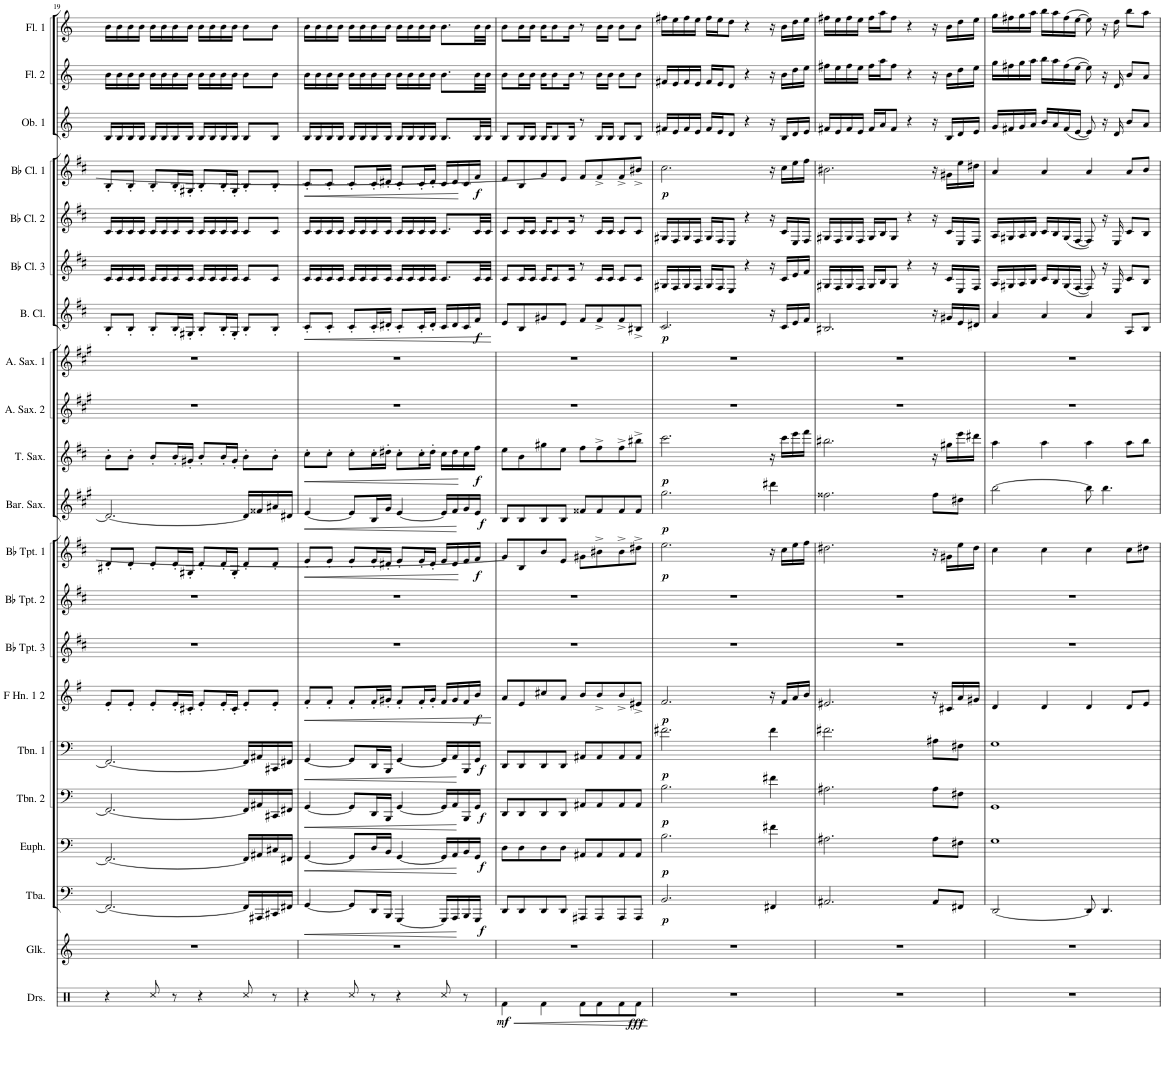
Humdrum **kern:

**kern	**dynam	**kern	**kern	**dynam	**kern	**dynam	**kern	**dynam	**kern	**dynam	**kern	**dynam	**kern	**kern	**kern	**dynam	**kern	**dynam	**kern	**dynam	**kern	**kern	**kern	**dynam	**kern	**kern	**kern	**dynam	**kern	**kern	**kern
*part21	*part21	*part20	*part19	*part19	*part18	*part18	*part17	*part17	*part16	*part16	*part15	*part15	*part14	*part13	*part12	*part12	*part11	*part11	*part10	*part10	*part9	*part8	*part7	*part7	*part6	*part5	*part4	*part4	*part3	*part2	*part1
*staff21	*staff21	*staff20	*staff19	*staff19	*staff18	*staff18	*staff17	*staff17	*staff16	*staff16	*staff15	*staff15	*staff14	*staff13	*staff12	*staff12	*staff11	*staff11	*staff10	*staff10	*staff9	*staff8	*staff7	*staff7	*staff6	*staff5	*staff4	*staff4	*staff3	*staff2	*staff1
*I"Drumset	*	*I"Glockenspiel	*I"Tuba	*	*I"Euphonium	*	*I"Trombone 2	*	*I"Trombone 1	*	*I"F Horn 1 &amp; 2	*	*I"Bb Trumpet 3	*I"Bb Trumpet 2	*I"Bb Trumpet 1	*	*I"Baritone Saxophone	*	*I"Tenor Saxophone	*	*I"Alto Saxophone 2	*I"Alto Saxophone 1	*I"Bass Clarinet	*	*I"Bb Clarinet 3	*I"Bb Clarinet 2	*I"Bb Clarinet 1	*	*I"Oboe 1	*I"Flute 2	*I"Flute 1
*I'Drs.	*	*I'Glk.	*I'Tba.	*	*I'Euph.	*	*I'Tbn. 2	*	*I'Tbn. 1	*	*I'F Hn. 1 2	*	*I'Bb Tpt. 3	*I'Bb Tpt. 2	*I'Bb Tpt. 1	*	*I'Bar. Sax.	*	*I'T. Sax.	*	*I'A. Sax. 2	*I'A. Sax. 1	*I'B. Cl.	*	*I'Bb Cl. 3	*I'Bb Cl. 2	*I'Bb Cl. 1	*	*I'Ob. 1	*I'Fl. 2	*I'Fl. 1
!!LO:PB:g=z
*clefX	*	*clefG2	*clefF4	*	*clefF4	*	*clefF4	*	*clefF4	*	*clefG2	*	*clefG2	*clefG2	*clefG2	*	*clefG2	*	*clefG2	*	*clefG2	*clefG2	*clefG2	*	*clefG2	*clefG2	*clefG2	*	*clefG2	*clefG2	*clefG2
*	*	*Trd-14c-24	*	*	*	*	*	*	*	*	*Trd4c7	*	*Trd1c2	*Trd1c2	*Trd1c2	*	*Trd12c21	*	*Trd8c14	*	*Trd5c9	*Trd5c9	*Trd8c14	*	*Trd1c2	*Trd1c2	*Trd1c2	*	*	*	*
*k[]	*	*k[]	*k[]	*	*k[]	*	*k[]	*	*k[]	*	*k[f#]	*	*k[f#c#]	*k[f#c#]	*k[f#c#]	*	*k[f#c#g#]	*	*k[f#c#]	*	*k[f#c#g#]	*k[f#c#g#]	*k[f#c#]	*	*k[f#c#]	*k[f#c#]	*k[f#c#]	*	*k[]	*k[]	*k[]
*M4/4	*	*M4/4	*M4/4	*	*M4/4	*	*M4/4	*	*M4/4	*	*M4/4	*	*M4/4	*M4/4	*M4/4	*	*M4/4	*	*M4/4	*	*M4/4	*M4/4	*M4/4	*	*M4/4	*M4/4	*M4/4	*	*M4/4	*M4/4	*M4/4
=19	=19	=19	=19	=19	=19	=19	=19	=19	=19	=19	=19	=19	=19	=19	=19	=19	=19	=19	=19	=19	=19	=19	=19	=19	=19	=19	=19	=19	=19	=19	=19
4r	.	1r	2.FF#/_	.	2.FF#/_	.	2.FF#/_	.	2.FF#/_	.	8e'/L	.	1r	1r	8d#X'/L	.	2.d#/_	.	8b'\L	.	1r	1r	8B'/L	.	16c#/LL	16c#/LL	8B'/L	.	16B/LL	16b\LL	16b\LL
.	.	.	.	.	.	.	.	.	.	.	.	.	.	.	.	.	.	.	.	.	.	.	.	.	16c#/	16c#/	.	.	16B/	16b\	16b\
.	.	.	.	.	.	.	.	.	.	.	8e'/J	.	.	.	8d#'/J	.	.	.	8b'\J	.	.	.	8B'/J	.	16c#/	16c#/	8B'/J	.	16B/	16b\	16b\
.	.	.	.	.	.	.	.	.	.	.	.	.	.	.	.	.	.	.	.	.	.	.	.	.	16c#/JJ	16c#/JJ	.	.	16B/JJ	16b\JJ	16b\JJ
8Rcc/	.	.	.	.	.	.	.	.	.	.	8e'/L	.	.	.	8d#'/L	.	.	.	8b'/L	.	.	.	8B'/L	.	16c#/LL	16c#/LL	8B'/L	.	16B/LL	16b\LL	16b\LL
.	.	.	.	.	.	.	.	.	.	.	.	.	.	.	.	.	.	.	.	.	.	.	.	.	16c#/	16c#/	.	.	16B/	16b\	16b\
8r	.	.	.	.	.	.	.	.	.	.	16e'/L	.	.	.	16d#'/L	.	.	.	16b'/L	.	.	.	16B'/L	.	16c#/	16c#/	16B'/L	.	16B/	16b\	16b\
.	.	.	.	.	.	.	.	.	.	.	16c#X'/JJ	.	.	.	16G#X'/JJ	.	.	.	16g#X'/JJ	.	.	.	16G#X'/JJ	.	16c#/JJ	16c#/JJ	16G#X'/JJ	.	16B/JJ	16b\JJ	16b\JJ
4r	.	.	.	.	.	.	.	.	.	.	8e'/L	.	.	.	8d#'/L	.	.	.	8b'/L	.	.	.	8B'/L	.	16c#/LL	16c#/LL	8B'/L	.	16B/LL	16b\LL	16b\LL
.	.	.	.	.	.	.	.	.	.	.	.	.	.	.	.	.	.	.	.	.	.	.	.	.	16c#/	16c#/	.	.	16B/	16b\	16b\
.	.	.	.	.	.	.	.	.	.	.	16e'/L	.	.	.	16d#'/L	.	.	.	16b'/L	.	.	.	16B'/L	.	16c#/	16c#/	16B'/L	.	16B/	16b\	16b\
.	.	.	.	.	.	.	.	.	.	.	16c#'/JJ	.	.	.	16G#'/JJ	.	.	.	16g#'/JJ	.	.	.	16G#'/JJ	.	16c#/JJ	16c#/JJ	16G#'/JJ	.	16B/JJ	16b\JJ	16b\JJ
8Rcc/	.	.	16FF#/LL]	.	16FF#/LL]	.	16FF#/LL]	.	16FF#/LL]	.	8e'/L	.	.	.	8d#'/L	.	16d#/LL]	.	8b'\L	.	.	.	8B'/L	.	8c#/L	8c#/L	8B'/L	.	8B/L	8b\L	8b\L
.	.	.	16AAA#X/	.	16AA#X/	.	16AA#X/	.	16AA#X/	.	.	.	.	.	.	.	16f##X/	.	.	.	.	.	.	.	.	.	.	.	.	.	.
8r	.	.	16CC#X/	.	16C#X/	.	16CC#X/	.	16CC#X/	.	8e'/J	.	.	.	8d#'/J	.	16a#X/	.	8b'\J	.	.	.	8B'/J	.	8c#/J	8c#/J	8B'/J	.	8B/J	8b\J	8b\J
.	.	.	16FF#X/JJ	.	16FF#X/JJ	.	16FF#X/JJ	.	16FF#X/JJ	.	.	.	.	.	.	.	16d#X/JJ	.	.	.	.	.	.	.	.	.	.	.	.	.	.
=20	=20	=20	=20	=20	=20	=20	=20	=20	=20	=20	=20	=20	=20	=20	=20	=20	=20	=20	=20	=20	=20	=20	=20	=20	=20	=20	=20	=20	=20	=20	=20
!	!	!	!	!LO:HP:b	!	!LO:HP:b	!	!LO:HP:b	!	!LO:HP:b	!	!LO:HP:b	!	!	!	!LO:HP:b	!	!LO:HP:b	!	!LO:HP:b	!	!	!	!LO:HP:b	!	!	!	!LO:HP:b	!	!	!
4r	.	1r	[4GG/	<	[4GG/	<	[4GG/	<	[4GG/	<	8f#'/L	<	1r	1r	8e'/L	<	[4e/	<	8cc#'\L	<	1r	1r	8c#'/L	<	16c#/LL	16c#/LL	8c#'/L	<	16B/LL	16b\LL	16b\LL
.	.	.	.	.	.	.	.	.	.	.	.	.	.	.	.	.	.	.	.	.	.	.	.	.	16c#/	16c#/	.	.	16B/	16b\	16b\
.	.	.	.	.	.	.	.	.	.	.	8f#'/J	.	.	.	8e'/J	.	.	.	8cc#'\J	.	.	.	8c#'/J	.	16c#/	16c#/	8c#'/J	.	16B/	16b\	16b\
.	.	.	.	.	.	.	.	.	.	.	.	.	.	.	.	.	.	.	.	.	.	.	.	.	16c#/JJ	16c#/JJ	.	.	16B/JJ	16b\JJ	16b\JJ
8Rcc/	.	.	8GG/L]	.	8GG/L]	.	8GG/L]	.	8GG/L]	.	8f#'/L	.	.	.	8e'/L	.	8e/L]	.	8cc#'\L	.	.	.	8c#'/L	.	16c#/LL	16c#/LL	8c#'/L	.	16B/LL	16b\LL	16b\LL
.	.	.	.	.	.	.	.	.	.	.	.	.	.	.	.	.	.	.	.	.	.	.	.	.	16c#/	16c#/	.	.	16B/	16b\	16b\
8r	.	.	16DD/L	.	16D/L	.	16DD/L	.	16DD/L	.	16f#'/L	.	.	.	16e'/L	.	16B/L	.	16cc#'\L	.	.	.	16c#'/L	.	16c#/	16c#/	16c#'/L	.	16B/	16b\	16b\
.	.	.	16BBB/JJ	.	16BB/JJ	.	16BBB/JJ	.	16BBB/JJ	.	16g#X'/JJ	.	.	.	16d#X'/JJ	.	16g#/JJ	.	16dd#X'\JJ	.	.	.	16d#X'/JJ	.	16c#/JJ	16c#/JJ	16d#X'/JJ	.	16B/JJ	16b\JJ	16b\JJ
4r	.	.	[4GGG/	.	[4GG/	.	[4GG/	.	[4GG/	.	8f#'/L	.	.	.	8e'/L	.	[4e/	.	8cc#'\L	.	.	.	8c#'/L	.	16c#/LL	16c#/LL	8c#'/L	.	16B/LL	16b\LL	16b\LL
.	.	.	.	.	.	.	.	.	.	.	.	.	.	.	.	.	.	.	.	.	.	.	.	.	16c#/	16c#/	.	.	16B/	16b\	16b\
.	.	.	.	.	.	.	.	.	.	.	16f#'/L	.	.	.	16e'/L	.	.	.	16cc#'\L	.	.	.	16c#'/L	.	16c#/	16c#/	16c#'/L	.	16B/	16b\	16b\
.	.	.	.	.	.	.	.	.	.	.	16g#'/JJ	.	.	.	16d#'/JJ	.	.	.	16dd#'\JJ	.	.	.	16d#'/JJ	.	16c#/JJ	16c#/JJ	16d#'/JJ	.	16B/JJ	16b\JJ	16b\JJ
8Rcc/	.	.	16GGG/LL]	.	16GG/LL]	.	16GG/LL]	.	16GG/LL]	.	16f#/LL	.	.	.	16e/LL	.	16e/LL]	.	16cc#\LL	.	.	.	16c#/LL	.	8.c#/L	8.c#/L	16c#/LL	.	8.B/L	8.b\L	8.b\L
.	.	.	16AAA/	.	16AA/	.	16AA/	.	16AA/	.	16g#/	.	.	.	16d#/	.	16f#/	.	16dd#\	.	.	.	16d#/	.	.	.	16d#/	.	.	.	.
8r	.	.	16BBB/	.	16BB/	.	16BBB/	.	16BBB/	.	16f#/	.	.	.	16e/	.	16g#/	.	16cc#\	.	.	.	16c#/	.	.	.	16c#/	.	.	.	.
!	!	!	!	!LO:DY:b	!	!LO:DY:b	!	!LO:DY:b	!	!LO:DY:b	!	!LO:DY:b	!	!	!	!LO:DY:b	!	!LO:DY:b	!	!LO:DY:b	!	!	!	!LO:DY:b	!	!	!	!LO:DY:b	!	!	!
.	.	.	16GGG/JJ	f	16GG/JJ	f	16GG/JJ	f	16GG/JJ	f	16b/JJ	f	.	.	16f#/JJ	f	16e/JJ	f	16ff#\JJ	f	.	.	16f#/JJ	f	32c#/LL	32c#/LL	16f#/JJ	f	32B/LL	32b\LL	32b\LL
.	.	.	.	.	.	.	.	.	.	.	.	.	.	.	.	.	.	.	.	.	.	.	.	.	32c#/JJJ	32c#/JJJ	.	.	32B/JJJ	32b\JJJ	32b\JJJ
.	.	.	.	[	.	[	.	[	.	[	.	[	.	.	.	[	.	[	.	[	.	.	.	[	.	.	.	[	.	.	.
=21	=21	=21	=21	=21	=21	=21	=21	=21	=21	=21	=21	=21	=21	=21	=21	=21	=21	=21	=21	=21	=21	=21	=21	=21	=21	=21	=21	=21	=21	=21	=21
!	!LO:HP:b	!	!	!	!	!	!	!	!	!	!	!	!	!	!	!	!	!	!	!	!	!	!	!	!	!	!	!	!	!	!
!	!LO:DY:n=1:b	!	!	!	!	!	!	!	!	!	!	!	!	!	!	!	!	!	!	!	!	!	!	!	!	!	!	!	!	!	!
4Rf\	< mf	1r	8DD/L	.	8D\L	.	8DD/L	.	8DD/L	.	8a/L	.	1r	1r	8g#/L]	.	8B/L	.	8ee\L	.	1r	1r	8e/L	.	8c#/L	8c#/L	8e/L	.	8B/L	8b\L	8b\L
.	.	.	8DD/	.	8D\	.	8DD/	.	8DD/	.	8e/	.	.	.	8B/	.	8B/	.	8b\	.	.	.	8B/	.	16c#/L	16c#/L	8B/	.	16B/L	16b\L	16b\L
.	.	.	.	.	.	.	.	.	.	.	.	.	.	.	.	.	.	.	.	.	.	.	.	.	16c#/JJ	16c#/JJ	.	.	16B/JJ	16b\JJ	16b\JJ
4Rf\	.	.	8DD/	.	8D\	.	8DD/	.	8DD/	.	8cc#X/	.	.	.	8b/	.	8B/	.	8gg#X\	.	.	.	8g#X/	.	16c#/KL	16c#/KL	8g#/]	.	16B/KL	16b\KL	16b\KL
.	.	.	.	.	.	.	.	.	.	.	.	.	.	.	.	.	.	.	.	.	.	.	.	.	8c#/	8c#/	.	.	8B/	8b\	8b\
.	.	.	8DD/J	.	8D\J	.	8DD/J	.	8DD/J	.	8a/J	.	.	.	8e/J	.	8B/J	.	8ee\J	.	.	.	8e/J	.	.	.	8e/J	.	.	.	.
.	.	.	.	.	.	.	.	.	.	.	.	.	.	.	.	.	.	.	.	.	.	.	.	.	16c#/Jk	16c#/Jk	.	.	16B/Jk	16b\Jk	16b\Jk
8Rf\L	.	.	8AAA#X/L	.	8AA#X/L	.	8AA#X/L	.	8AA#X/L	.	8b/L	.	.	.	8g#X\L	.	8f##X/L	.	8ff#\L	.	.	.	8f#/L	.	8r	8r	8f#/L	.	8r	8r	8r
8Rf\	.	.	8AAA#/	.	8AA#/	.	8AA#/	.	8AA#/	.	8b^/	.	.	.	8b#X^\	.	8f##/	.	8ff#^\	.	.	.	8f#^/	.	16c#/LL	16c#/LL	8f#^/	.	16B/LL	16b\LL	16b\LL
.	.	.	.	.	.	.	.	.	.	.	.	.	.	.	.	.	.	.	.	.	.	.	.	.	16c#/JJ	16c#/JJ	.	.	16B/JJ	16b\JJ	16b\JJ
8Rf\	.	.	8AAA#/	.	8AA#/	.	8AA#/	.	8AA#/	.	8b^/	.	.	.	8b#^\	.	8f##/	.	8ff#^\	.	.	.	8f#^/	.	8c#/L	8c#/L	8f#^/	.	8B/L	8b\L	8b\L
!	!LO:DY:n=2:b	!	!	!	!	!	!	!	!	!	!	!	!	!	!	!	!	!	!	!	!	!	!	!	!	!	!	!	!	!	!
8Rf\J	fff	.	8AAA#/J	.	8AA#/J	.	8AA#/J	.	8AA#/J	.	8e#X^/J	.	.	.	8dd#X^\J	.	8f##/J	.	8bb#X^\J	.	.	.	8B#X^/J	.	8c#/J	8c#/J	8b#X^/J	.	8B/J	8b\J	8b\J
.	[	.	.	.	.	.	.	.	.	.	.	.	.	.	.	.	.	.	.	.	.	.	.	.	.	.	.	.	.	.	.
=22	=22	=22	=22	=22	=22	=22	=22	=22	=22	=22	=22	=22	=22	=22	=22	=22	=22	=22	=22	=22	=22	=22	=22	=22	=22	=22	=22	=22	=22	=22	=22
!	!	!	!	!LO:DY:b	!	!LO:DY:b	!	!LO:DY:b	!	!LO:DY:b	!	!LO:DY:b	!	!	!	!LO:DY:b	!	!LO:DY:b	!	!LO:DY:b	!	!	!	!LO:DY:b	!	!	!	!LO:DY:b	!	!	!
1r	.	1r	2.BB/	p	2.B\	p	2.B\	p	2.f#X\	p	2.f#/	p	1r	1r	2.ee\	p	2.gg#\	p	2.ccc#\	p	1r	1r	2.c#/	p	16G#X/LL	16G#X/LL	2.cc#\	p	16f#X/LL	16f#X/LL	16ff#X\LL
.	.	.	.	.	.	.	.	.	.	.	.	.	.	.	.	.	.	.	.	.	.	.	.	.	16F#/	16F#/	.	.	16e/	16e/	16ee\
.	.	.	.	.	.	.	.	.	.	.	.	.	.	.	.	.	.	.	.	.	.	.	.	.	16G#/	16G#/	.	.	16f#/	16f#/	16ff#\
.	.	.	.	.	.	.	.	.	.	.	.	.	.	.	.	.	.	.	.	.	.	.	.	.	16F#/JJ	16F#/JJ	.	.	16e/JJ	16e/JJ	16ee\JJ
.	.	.	.	.	.	.	.	.	.	.	.	.	.	.	.	.	.	.	.	.	.	.	.	.	16G#/LL	16G#/LL	.	.	16f#/LL	16f#/LL	16ff#\LL
.	.	.	.	.	.	.	.	.	.	.	.	.	.	.	.	.	.	.	.	.	.	.	.	.	16F#/J	16F#/J	.	.	16e/J	16e/J	16ee\J
.	.	.	.	.	.	.	.	.	.	.	.	.	.	.	.	.	.	.	.	.	.	.	.	.	8E/J	8E/J	.	.	8d/J	8d/J	8dd\J
.	.	.	.	.	.	.	.	.	.	.	.	.	.	.	.	.	.	.	.	.	.	.	.	.	4r	4r	.	.	4r	4r	4r
.	.	.	4FF#X/	.	4f#X\	.	4f#X\	.	4f#\	.	16r	.	.	.	16r	.	4ddd#X\	.	16r	.	.	.	16r	.	16r	16r	16r	.	16r	16r	16r
.	.	.	.	.	.	.	.	.	.	.	16f#/LL	.	.	.	16cc#\LL	.	.	.	16ccc#\LL	.	.	.	16c#/LL	.	16c#/LL	16c#/LL	16cc#\LL	.	16B/LL	16b\LL	16b\LL
.	.	.	.	.	.	.	.	.	.	.	16a/	.	.	.	16ee\	.	.	.	16eee\	.	.	.	16e/	.	16e/	16E/	16ee\	.	16d/	16dd\	16dd\
.	.	.	.	.	.	.	.	.	.	.	16b/JJ	.	.	.	16ff#\JJ	.	.	.	16fff#\JJ	.	.	.	16f#/JJ	.	16f#/JJ	16F#/JJ	16ff#\JJ	.	16e/JJ	16ee\JJ	16ee\JJ
=23	=23	=23	=23	=23	=23	=23	=23	=23	=23	=23	=23	=23	=23	=23	=23	=23	=23	=23	=23	=23	=23	=23	=23	=23	=23	=23	=23	=23	=23	=23	=23
1r	.	1r	2.AA#X/	.	2.A#X\	.	2.A#X\	.	2.f#X\	.	2.e#X/	.	1r	1r	2.dd#X\	.	2.ff##X\	.	2.bb#X\	.	1r	1r	2.B#X/	.	16G#X/LL	16G#X/LL	2.b#X\	.	16f#X/LL	16ff#X\LL	16ff#X\LL
.	.	.	.	.	.	.	.	.	.	.	.	.	.	.	.	.	.	.	.	.	.	.	.	.	16F#/	16F#/	.	.	16e/	16ee\	16ee\
.	.	.	.	.	.	.	.	.	.	.	.	.	.	.	.	.	.	.	.	.	.	.	.	.	16G#/	16G#/	.	.	16f#/	16ff#\	16ff#\
.	.	.	.	.	.	.	.	.	.	.	.	.	.	.	.	.	.	.	.	.	.	.	.	.	16F#/JJ	16F#/JJ	.	.	16e/JJ	16ee\JJ	16ee\JJ
.	.	.	.	.	.	.	.	.	.	.	.	.	.	.	.	.	.	.	.	.	.	.	.	.	16G#/LL	16G#/LL	.	.	16f#/LL	16ff#\LL	16ff#\LL
.	.	.	.	.	.	.	.	.	.	.	.	.	.	.	.	.	.	.	.	.	.	.	.	.	16B/J	16B/J	.	.	16a/J	16aa\J	16aa\J
.	.	.	.	.	.	.	.	.	.	.	.	.	.	.	.	.	.	.	.	.	.	.	.	.	8G#/J	8G#/J	.	.	8f#/J	8ff#\J	8ff#\J
.	.	.	.	.	.	.	.	.	.	.	.	.	.	.	.	.	.	.	.	.	.	.	.	.	4r	4r	.	.	4r	4r	4r
.	.	.	8AA#/L	.	8A#\L	.	8A#\L	.	8A#X\L	.	16r	.	.	.	16r	.	8ff##\L	.	16r	.	.	.	16r	.	16r	16r	16r	.	16r	16r	16r
.	.	.	.	.	.	.	.	.	.	.	16c#X/LL	.	.	.	16g#X\LL	.	.	.	16gg#X\LL	.	.	.	16g#X/LL	.	16c#/LL	16c#/LL	16g#X\LL	.	16B/LL	16b\LL	16b\LL
.	.	.	8FF#X/J	.	8F#X\J	.	8F#X\J	.	8F#X\J	.	16a/	.	.	.	16ee\	.	8dd#X\J	.	16eee\	.	.	.	16e/	.	16E/	16E/	16ee\	.	16d/	16dd\	16dd\
.	.	.	.	.	.	.	.	.	.	.	16g#X/JJ	.	.	.	16dd#\JJ	.	.	.	16ddd#X\JJ	.	.	.	16d#X/JJ	.	16F#/JJ	16F#/JJ	16dd#X\JJ	.	16e/JJ	16ee\JJ	16ee\JJ
=24	=24	=24	=24	=24	=24	=24	=24	=24	=24	=24	=24	=24	=24	=24	=24	=24	=24	=24	=24	=24	=24	=24	=24	=24	=24	=24	=24	=24	=24	=24	=24
1r	.	1r	[2DD/	.	1G	.	1GG	.	1G	.	4d/	.	1r	1r	4cc#\	.	[2bb\	.	4aa\	.	1r	1r	4a/	.	16A/LL	16A/LL	4a/	.	16g/LL	16gg\LL	16gg\LL
.	.	.	.	.	.	.	.	.	.	.	.	.	.	.	.	.	.	.	.	.	.	.	.	.	16G#X/	16G#X/	.	.	16f#X/	16ff#X\	16ff#X\
.	.	.	.	.	.	.	.	.	.	.	.	.	.	.	.	.	.	.	.	.	.	.	.	.	16A/	16A/	.	.	16g/	16gg\	16gg\
.	.	.	.	.	.	.	.	.	.	.	.	.	.	.	.	.	.	.	.	.	.	.	.	.	16B/JJ	16B/JJ	.	.	16a/JJ	16aa\JJ	16aa\JJ
.	.	.	.	.	.	.	.	.	.	.	4d/	.	.	.	4cc#\	.	.	.	4aa\	.	.	.	4a/	.	16c#/LL	16c#/LL	4a/	.	16b/LL	16bb\LL	16bb\LL
.	.	.	.	.	.	.	.	.	.	.	.	.	.	.	.	.	.	.	.	.	.	.	.	.	16B/	16B/	.	.	16a/	16aa\	16aa\
.	.	.	.	.	.	.	.	.	.	.	.	.	.	.	.	.	.	.	.	.	.	.	.	.	(16G#/	(16G#/	.	.	(16f#/	(16ff#\	(16ff#\
.	.	.	.	.	.	.	.	.	.	.	.	.	.	.	.	.	.	.	.	.	.	.	.	.	[16F#/JJ	[16F#/JJ	.	.	[16e/JJ	[16ee\JJ	[16ee\JJ
.	.	.	8DD/]	.	.	.	.	.	.	.	4d/	.	.	.	4cc#\	.	8bb\]	.	4aa\	.	.	.	4a/	.	8F#/])	8F#/])	4a/	.	8e/])	8ee\])	8ee\])
.	.	.	4.DD/	.	.	.	.	.	.	.	.	.	.	.	.	.	4.bb\	.	.	.	.	.	.	.	16r	16r	.	.	16r	16r	16r
.	.	.	.	.	.	.	.	.	.	.	.	.	.	.	.	.	.	.	.	.	.	.	.	.	16E/	16E/	.	.	16d/	16d/	16dd\
.	.	.	.	.	.	.	.	.	.	.	8d/L	.	.	.	8cc#\L	.	.	.	8aa\L	.	.	.	8A/L	.	8c#/L	8c#/L	8a/L	.	8b/L	8b/L	8bb\L
.	.	.	.	.	.	.	.	.	.	.	8e/J	.	.	.	8dd#X\J	.	.	.	8bb\J	.	.	.	8B/J	.	8B/J	8B/J	8b/J	.	8a/J	8a/J	8aa\J
=	=	=	=	=	=	=	=	=	=	=	=	=	=	=	=	=	=	=	=	=	=	=	=	=	=	=	=	=	=	=	=
*-	*-	*-	*-	*-	*-	*-	*-	*-	*-	*-	*-	*-	*-	*-	*-	*-	*-	*-	*-	*-	*-	*-	*-	*-	*-	*-	*-	*-	*-	*-	*-
